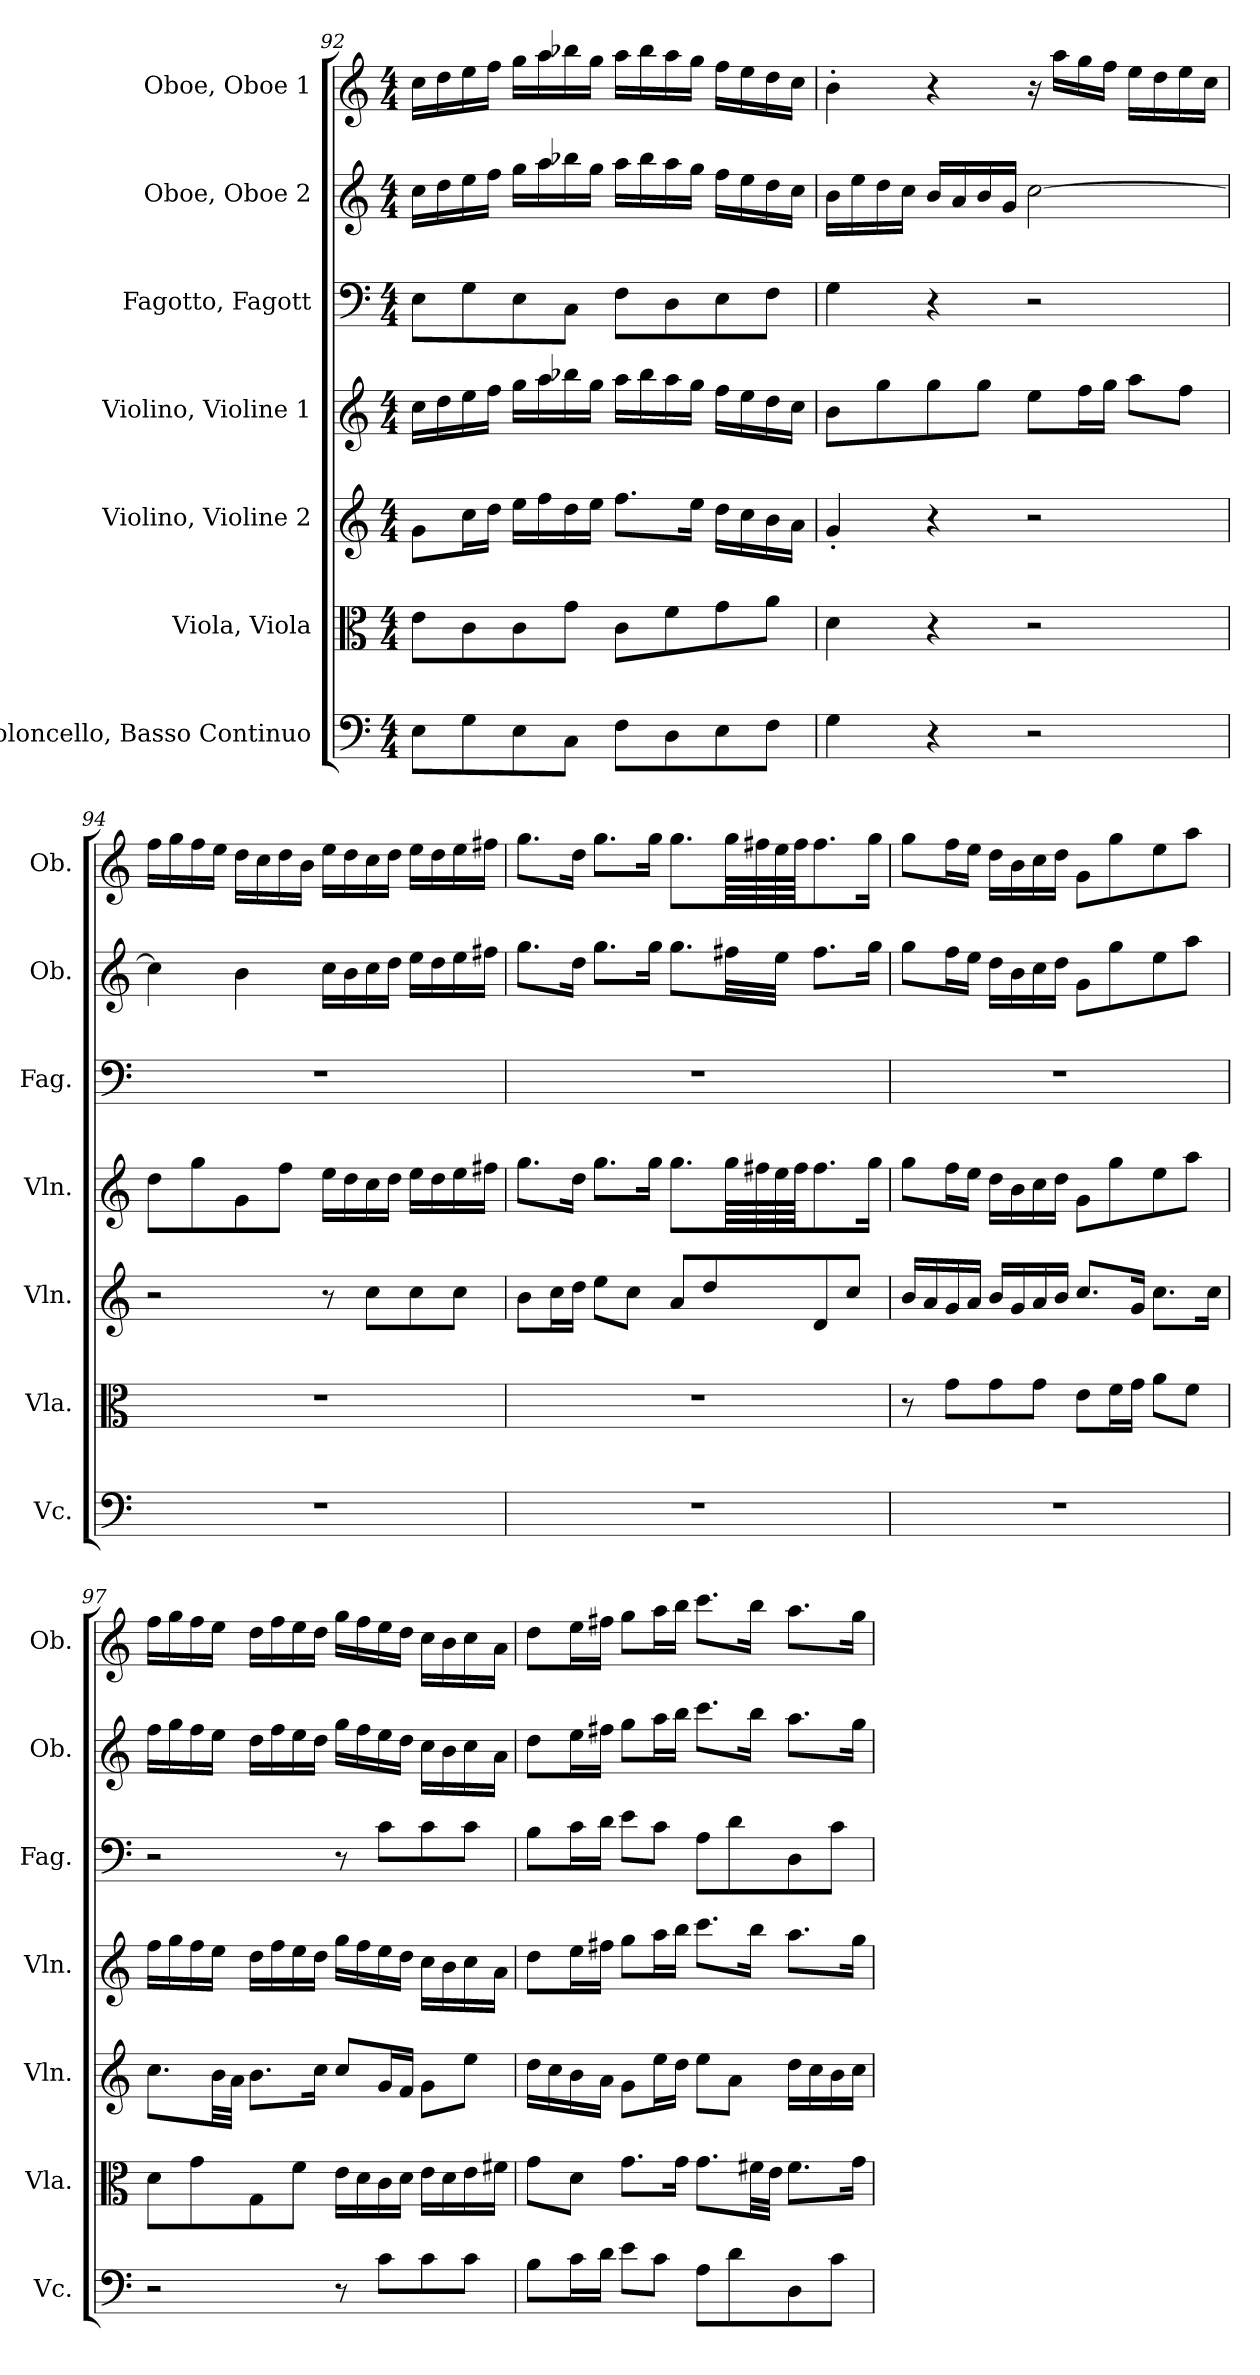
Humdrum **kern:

**kern	**kern	**kern	**kern	**kern	**kern	**kern
*part7	*part6	*part5	*part4	*part3	*part2	*part1
*staff7	*staff6	*staff5	*staff4	*staff3	*staff2	*staff1
*I"Violoncello, Basso Continuo	*I"Viola, Viola	*I"Violino, Violine 2	*I"Violino, Violine 1	*I"Fagotto, Fagott	*I"Oboe, Oboe 2	*I"Oboe, Oboe 1
*I'Vc.	*I'Vla.	*I'Vln.	*I'Vln.	*I'Fag.	*I'Ob.	*I'Ob.
*clefF4	*clefC3	*clefG2	*clefG2	*clefF4	*clefG2	*clefG2
*k[]	*k[]	*k[]	*k[]	*k[]	*k[]	*k[]
*M4/4	*M4/4	*M4/4	*M4/4	*M4/4	*M4/4	*M4/4
=92	=92	=92	=92	=92	=92	=92
8E\L	8e\L	8g\L	16cc\LL	8E\L	16cc\LL	16cc\LL
.	.	.	16dd\	.	16dd\	16dd\
8G\	8c\	16cc\L	16ee\	8G\	16ee\	16ee\
.	.	16dd\JJ	16ff\JJ	.	16ff\JJ	16ff\JJ
8E\	8c\	16ee\LL	16gg\LL	8E\	16gg\LL	16gg\LL
.	.	16ff\	16aa\	.	16aa\	16aa\
8C\J	8g\J	16dd\	16bb-X\	8C\J	16bb-X\	16bb-X\
.	.	16ee\JJ	16gg\JJ	.	16gg\JJ	16gg\JJ
8F\L	8c\L	8.ff\L	16aa\LL	8F\L	16aa\LL	16aa\LL
.	.	.	16bb-\	.	16bb-\	16bb-\
8D\	8f\	.	16aa\	8D\	16aa\	16aa\
.	.	16ee\Jk	16gg\JJ	.	16gg\JJ	16gg\JJ
8E\	8g\	16dd\LL	16ff\LL	8E\	16ff\LL	16ff\LL
.	.	16cc\	16ee\	.	16ee\	16ee\
8F\J	8a\J	16b\	16dd\	8F\J	16dd\	16dd\
.	.	16a\JJ	16cc\JJ	.	16cc\JJ	16cc\JJ
!!LO:PB:g=z
=93	=93	=93	=93	=93	=93	=93
4G\	4d\	4g'/	8b\L	4G\	16b\LL	4b'\
.	.	.	.	.	16ee\	.
.	.	.	8gg\	.	16dd\	.
.	.	.	.	.	16cc\JJ	.
4r	4r	4r	8gg\	4r	16b/LL	4r
.	.	.	.	.	16a/	.
.	.	.	8gg\J	.	16b/	.
.	.	.	.	.	16g/JJ	.
2r	2r	2r	8ee\L	2r	[2cc\	16r
.	.	.	.	.	.	16aa\LL
.	.	.	16ff\L	.	.	16gg\
.	.	.	16gg\JJ	.	.	16ff\JJ
.	.	.	8aa\L	.	.	16ee\LL
.	.	.	.	.	.	16dd\
.	.	.	8ff\J	.	.	16ee\
.	.	.	.	.	.	16cc\JJ
=94	=94	=94	=94	=94	=94	=94
1r	1r	2r	8dd\L	1r	4cc\]	16ff\LL
.	.	.	.	.	.	16gg\
.	.	.	8gg\	.	.	16ff\
.	.	.	.	.	.	16ee\JJ
.	.	.	8g\	.	4b\	16dd\LL
.	.	.	.	.	.	16cc\
.	.	.	8ff\J	.	.	16dd\
.	.	.	.	.	.	16b\JJ
.	.	8r	16ee\LL	.	16cc\LL	16ee\LL
.	.	.	16dd\	.	16b\	16dd\
.	.	8cc\L	16cc\	.	16cc\	16cc\
.	.	.	16dd\JJ	.	16dd\JJ	16dd\JJ
.	.	8cc\	16ee\LL	.	16ee\LL	16ee\LL
.	.	.	16dd\	.	16dd\	16dd\
.	.	8cc\J	16ee\	.	16ee\	16ee\
.	.	.	16ff#X\JJ	.	16ff#X\JJ	16ff#X\JJ
!!LO:PB:g=z
=95	=95	=95	=95	=95	=95	=95
1r	1r	8b\L	8.gg\L	1r	8.gg\L	8.gg\L
.	.	16cc\L	.	.	.	.
.	.	16dd\JJ	16dd\Jk	.	16dd\Jk	16dd\Jk
.	.	8ee\L	8.gg\L	.	8.gg\L	8.gg\L
.	.	8cc\J	.	.	.	.
.	.	.	16gg\Jk	.	16gg\Jk	16gg\Jk
.	.	8a/L	8.gg\L	.	8.gg\L	8.gg\L
.	.	8dd/	.	.	.	.
.	.	.	64gg\LLL	.	32ff#X\LL	64gg\LLL
.	.	.	64ff#X\	.	.	64ff#X\
.	.	.	64ee\	.	32ee\JJJ	64ee\
.	.	.	64ff#\JJJ	.	.	64ff#\JJJ
.	.	8d/	8.ff#\	.	8.ff#\L	8.ff#\
.	.	8cc/J	.	.	.	.
.	.	.	16gg\Jk	.	16gg\Jk	16gg\Jk
=96	=96	=96	=96	=96	=96	=96
1r	8r	16b/LL	8gg\L	1r	8gg\L	8gg\L
.	.	16a/	.	.	.	.
.	8g\L	16g/	16ff\L	.	16ff\L	16ff\L
.	.	16a/JJ	16ee\JJ	.	16ee\JJ	16ee\JJ
.	8g\	16b/LL	16dd\LL	.	16dd\LL	16dd\LL
.	.	16g/	16b\	.	16b\	16b\
.	8g\J	16a/	16cc\	.	16cc\	16cc\
.	.	16b/JJ	16dd\JJ	.	16dd\JJ	16dd\JJ
.	8e\L	8.cc/L	8g\L	.	8g\L	8g\L
.	16f\L	.	8gg\	.	8gg\	8gg\
.	16g\JJ	16g/Jk	.	.	.	.
.	8a\L	8.cc\L	8ee\	.	8ee\	8ee\
.	8f\J	.	8aa\J	.	8aa\J	8aa\J
.	.	16cc\Jk	.	.	.	.
=97	=97	=97	=97	=97	=97	=97
2r	8d\L	8.cc\L	16ff\LL	2r	16ff\LL	16ff\LL
.	.	.	16gg\	.	16gg\	16gg\
.	8g\	.	16ff\	.	16ff\	16ff\
.	.	32b\LL	16ee\JJ	.	16ee\JJ	16ee\JJ
.	.	32a\JJJ	.	.	.	.
.	8G\	8.b\L	16dd\LL	.	16dd\LL	16dd\LL
.	.	.	16ff\	.	16ff\	16ff\
.	8f\J	.	16ee\	.	16ee\	16ee\
.	.	16cc\Jk	16dd\JJ	.	16dd\JJ	16dd\JJ
8r	16e\LL	8cc/L	16gg\LL	8r	16gg\LL	16gg\LL
.	16d\	.	16ff\	.	16ff\	16ff\
8c\L	16c\	16g/L	16ee\	8c\L	16ee\	16ee\
.	16d\JJ	16f/JJ	16dd\JJ	.	16dd\JJ	16dd\JJ
8c\	16e\LL	8g\L	16cc\LL	8c\	16cc\LL	16cc\LL
.	16d\	.	16b\	.	16b\	16b\
8c\J	16e\	8ee\J	16cc\	8c\J	16cc\	16cc\
.	16f#X\JJ	.	16a\JJ	.	16a\JJ	16a\JJ
!!LO:PB:g=z
=98	=98	=98	=98	=98	=98	=98
8B\L	8g\L	16dd\LL	8dd\L	8B\L	8dd\L	8dd\L
.	.	16cc\	.	.	.	.
16c\L	8d\J	16b\	16ee\L	16c\L	16ee\L	16ee\L
16d\JJ	.	16a\JJ	16ff#X\JJ	16d\JJ	16ff#X\JJ	16ff#X\JJ
8e\L	8.g\L	8g\L	8gg\L	8e\L	8gg\L	8gg\L
8c\J	.	16ee\L	16aa\L	8c\J	16aa\L	16aa\L
.	16g\Jk	16dd\JJ	16bb\JJ	.	16bb\JJ	16bb\JJ
8A\L	8.g\L	8ee\L	8.ccc\L	8A\L	8.ccc\L	8.ccc\L
8d\	.	8a\J	.	8d\	.	.
.	32f#X\LL	.	16bb\Jk	.	16bb\Jk	16bb\Jk
.	32e\JJJ	.	.	.	.	.
8D\	8.f#\L	16dd\LL	8.aa\L	8D\	8.aa\L	8.aa\L
.	.	16cc\	.	.	.	.
8c\J	.	16b\	.	8c\J	.	.
.	16g\Jk	16cc\JJ	16gg\Jk	.	16gg\Jk	16gg\Jk
=	=	=	=	=	=	=
*-	*-	*-	*-	*-	*-	*-
